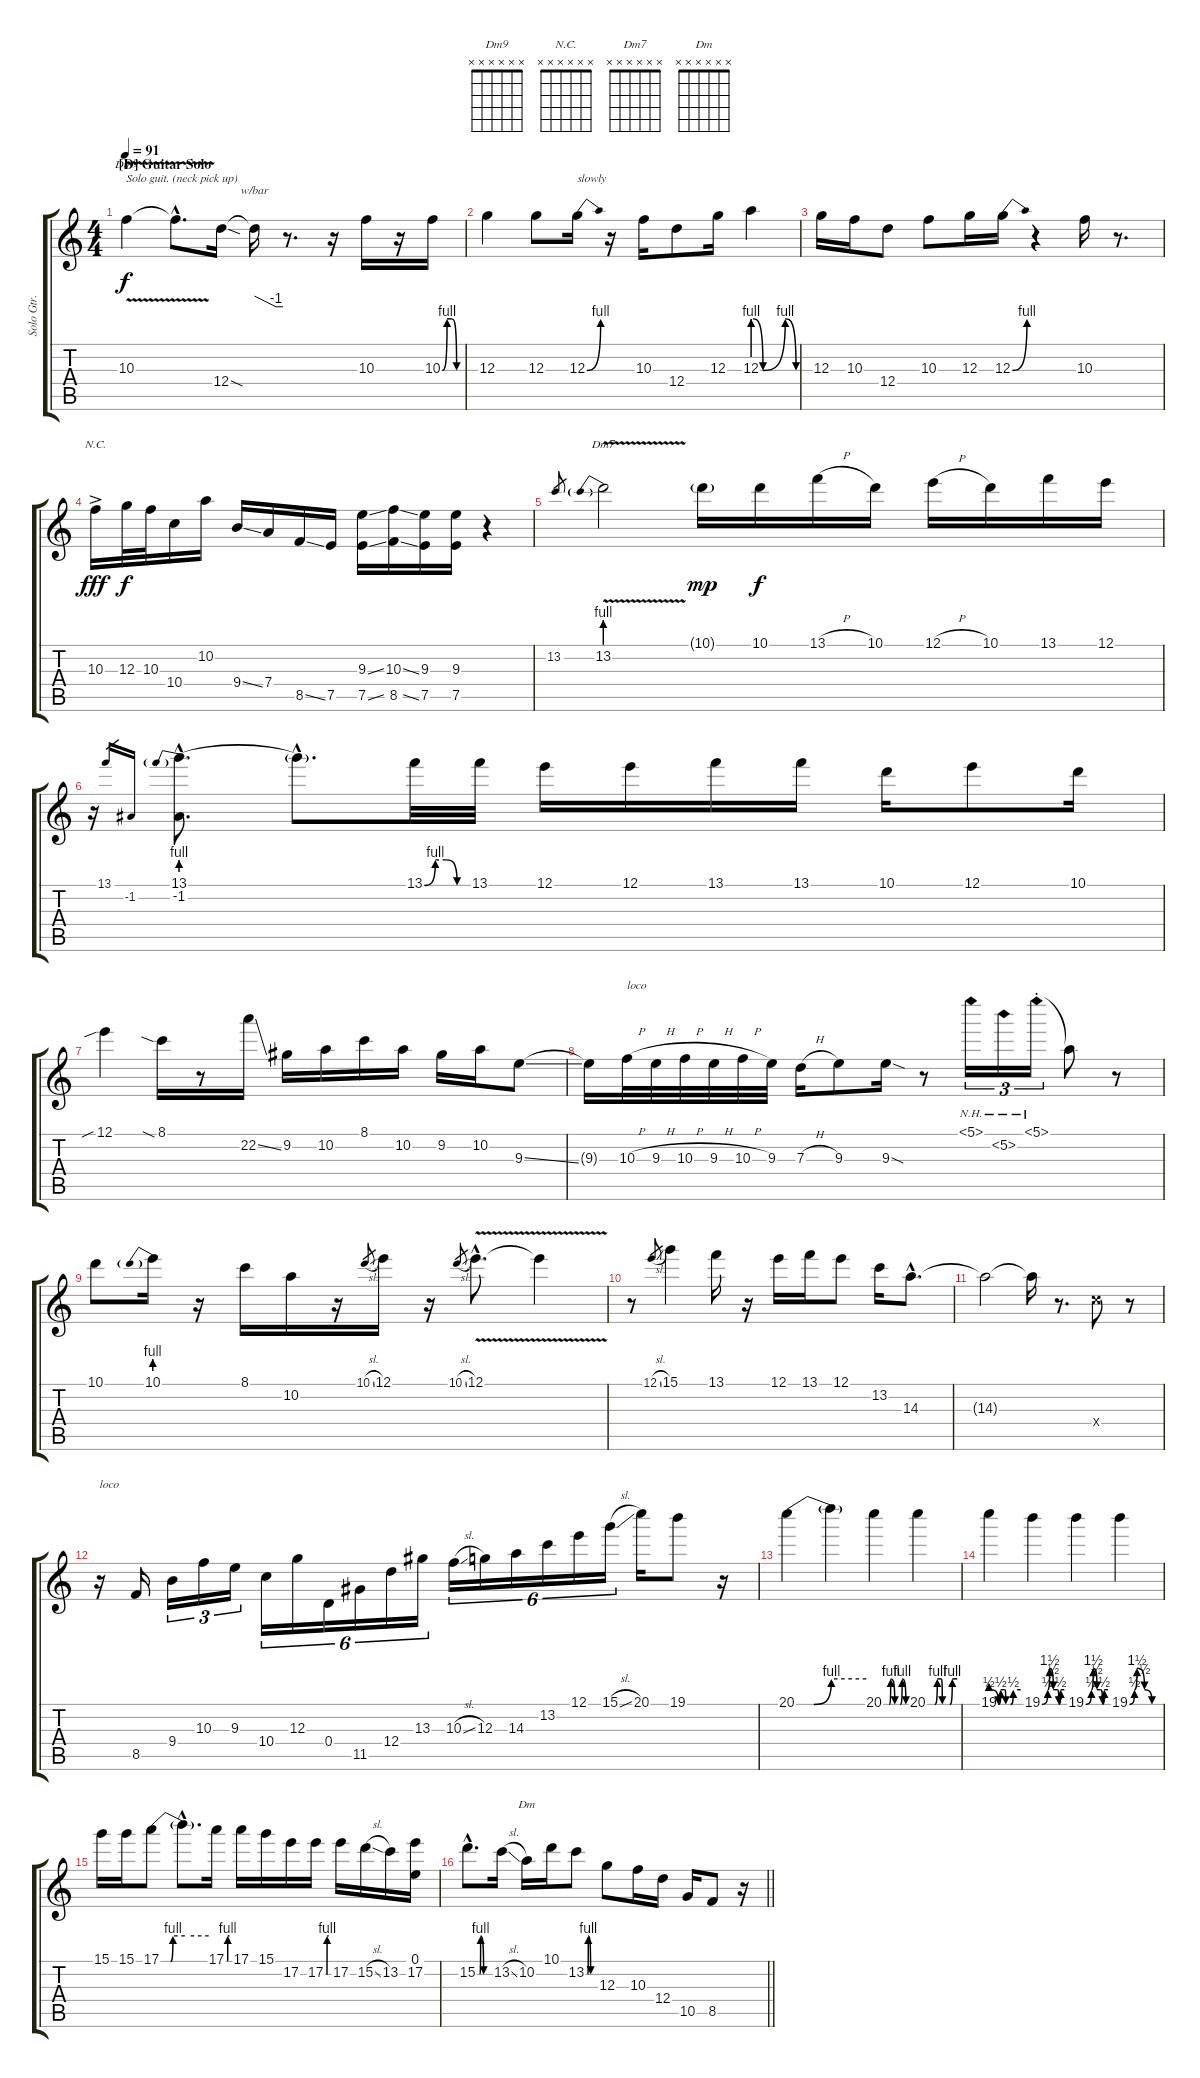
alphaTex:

\track ("Solo Gtr." "Solo Gtr.") {instrument distortionguitar}
\staff {score tabs}
\tuning (E4 B3 G3 D3 A2 E2) {hide}
\chord ("Dm9" x x x x x x)
\chord ("N.C." x x x x x x)
\chord ("Dm7" x x x x x x)
\chord ("Dm" x x x x x x)
\ts (4 4)
\section ("" "[D] Guitar Solo")
\tempo 91
\clef g2
\ks c
10.3{v}.4{ch "Dm9" txt "Solo guit. (neck pick up)" dy f} 10.3{hac t}.8{d} 12.4{sod}.16 12.4{t}.16{tbe (custom default 0 0 45 -4 60 -4)} r.8{d} r.16 10.3.16 r.16 10.3{be (custom 0 0 15 4 30 4 45 0 60 0)}.16 |
12.3.4 12.3.8 12.3{be (bend 0 0 60 4)}.16{txt "slowly"} r.16 10.3.16 12.4.8 12.3.16 12.3{be (custom 0 4 14 0 45 4 60 0)}.4 |
12.3.16 10.3.16 12.4.8 10.3.8 12.3.16 12.3{be (bend 0 0 60 4)}.16 r.4 10.3.16 r.8{d} |
10.3{ac}.16{ch "N.C." dy fff} 12.3.32{dy f} 10.3.32 10.4.16 10.2.16 9.4{ss}.16 7.4.16 8.5{ss}.16 7.5.16 (9.3{ss} 7.5{ss}).16 (10.3{ss} 8.5{ss}).16 (9.3 7.5).16 (9.3 7.5).16 r.4 |
13.2.8{gr} 13.2{be (prebend 0 4 60 4) v}.2{ch "Dm7"} 10.1{g}.16{dy mp} 10.1.16{dy f} 13.1{h}.16 10.1.16 12.1{h}.16 10.1.16 13.1.16 12.1.16 |
r.16 13.1.16{gr} -1.2.16{gr} (13.1{be (prebend 0 4 60 4) hac} -1.2{hac}).8{d} 13.1{hac t}.8{d} 13.1{be (custom 0 0 15 4 30 4 45 0 60 0)}.32 13.1.32 12.1.16 12.1.16 13.1.16 13.1.16 10.1.16 12.1.8 10.1.16 |
12.1{sib}.4 8.1{sia}.16 r.8 22.2{ss}.16 9.2.16 10.2.16 8.1.16 10.2.16 9.2.16 10.2.16 9.3{ss}.8 |
9.3{t}.16 10.3{h}.32{txt "loco"} 9.3{h}.32 10.3{h}.32 9.3{h}.32 10.3{h}.32 9.3.32 7.3{h}.16 9.3.8 9.3{sod}.16 r.8 5.1{nh}.16{tu (3 2)} 5.2{nh}.16{tu (3 2)} 5.1{nh st}.16{tu (3 2)} 5.1{t}.8 r.8 |
10.1.8 10.1{be (prebend 0 4 60 4)}.16 r.16 8.1.16 10.2.16 r.16 10.1{sl}.8{gr} 12.1.16 r.16 10.1{sl}.8{gr} 12.1{v hac}.8{d} 12.1{t}.4 |
r.8 12.1{sl}.8{gr} 15.1.4 13.1.16 r.16 12.1.16 13.1.16 12.1.8 13.2.16 14.3{hac}.8{d} |
14.3{t}.2 14.3{t}.16 r.8{d} 10.4{x}.8 r.8 |
r.16{txt "loco"} 8.5.16 9.4.16{tu (3 2)} 10.3.16{tu (3 2)} 9.3.16{tu (3 2)} 10.4.16{tu (6 4)} 12.3.16{tu (6 4)} 0.4.16{tu (6 4)} 11.5.16{tu (6 4)} 12.4.16{tu (6 4)} 13.3.16{tu (6 4)} 10.3{sl}.16{tu (6 4)} 12.3.16{tu (6 4)} 14.3.16{tu (6 4)} 13.2.16{tu (6 4)} 12.1.16{tu (6 4)} 15.1{sl}.16{tu (6 4)} 20.1.16 19.1.8 r.16 |
20.1{be (custom 0 0 15 0 30 4 60 4)}.4 20.1{t}.4 20.1{be (custom 0 0 15 0 19 4 30 0 45 0 50 4 60 0)}.4 20.1{be (custom 0 0 15 0 20 4 28 4 30 0 45 0 50 4 60 4)}.4 |
19.1{be (custom 0 2 15 0 20 2 28 2 30 0 40 0 45 2 60 2)}.4 19.1{be (custom 0 0 15 2 20 6 30 2 41 2 45 0 50 2 60 2)}.4 19.1{be (custom 0 0 15 2 20 6 30 2 40 2 45 0 50 2 60 2)}.4 19.1{be (custom 0 0 10 2 15 6 30 2 45 0 60 0)}.4 |
15.1.16 15.1.16 17.1{be (custom 0 0 12 0 15 4 30 4 60 4)}.8 17.1{hac t}.8{d} 17.1{be (custom 0 0 28 0 30 4 60 4)}.16 17.1.16 15.1.16 17.2.16 17.2{be (custom 0 0 28 0 30 4 60 4)}.16 17.2.16 15.2{sl}.16 13.2.16 (0.1 17.2).16 |
\barLineRight lightlight
15.2{be (custom 0 0 12 0 16 4 30 0 60 0) hac}.8{d} 13.2{sl}.16 10.2.16{ch "Dm"} 10.1.16 13.2{be (custom 0 0 12 0 15 4 30 0 60 0)}.8 12.3.8 10.3.16 12.4.16 10.5.16 8.5.8 r.16
